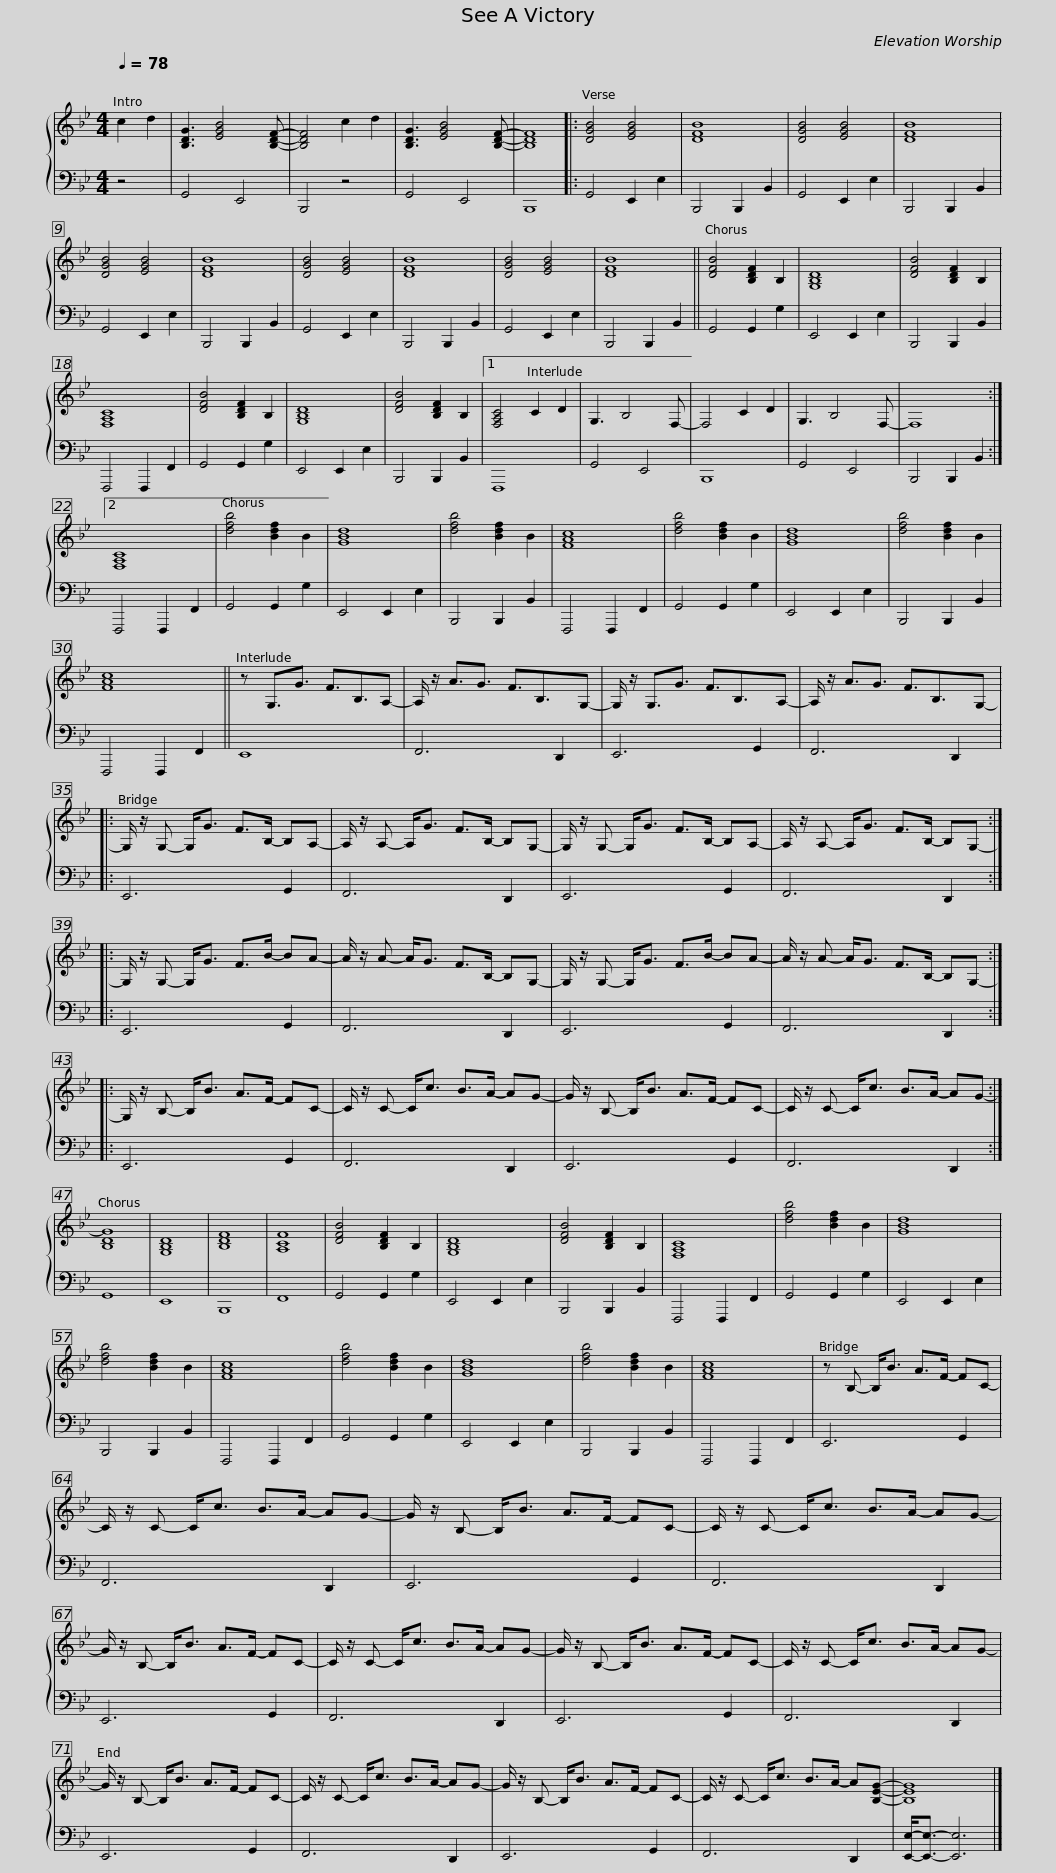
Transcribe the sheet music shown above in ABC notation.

X:1
%%score { 1 | 2 }
L:1/8
Q:1/4=78
M:4/4
I:linebreak $
K:Bb
V:1 treble
V:2 bass
V:1
 c2 d2 | [B,DG]3 [EGB]4 [B,DF]- | [B,DF]4 c2 d2 | [B,DG]3 [EGB]4 [B,DF]- | [B,DF]8 |: %5
 [DGB]4 [EGB]4 | [DFB]8 | [DGB]4 [EGB]4 | [DFB]8 | [DGB]4 [EGB]4 | %10
 [DFB]8 |$ [DGB]4 [EGB]4 | [DFB]8 | [DGB]4 [EGB]4 | [DFB]8 || %15
 [DFB]4 [B,DF]2 B,2 | [G,B,D]8 | [DFB]4 [B,DF]2 B,2 | [F,A,C]8 | [DFB]4 [B,DF]2 B,2 | %20
 [G,B,D]8 |$ [DFB]4 [B,DF]2 B,2 |1 [F,A,C]4 C2 D2 | G,3 B,4 F,- | F,4 C2 D2 | %25
 G,3 B,4 F,- | F,8 :|2 [F,A,C]8 | [dfb]4 [Bdf]2 B2 | [GBd]8 |$ %30
 [dfb]4 [Bdf]2 B2 | [FAc]8 | [dfb]4 [Bdf]2 B2 | [GBd]8 | [dfb]4 [Bdf]2 B2 | %35
 [FAc]8 || z G,3/2G3/2 F3/2B,3/2A,- | A,/ z/ A3/2G3/2 F3/2B,3/2G,- |$ G,/ z/ G,3/2G3/2 F3/2B,3/2A,- | A,/ z/ A3/2G3/2 F3/2B,3/2G,- |: %40
 G,/ z/ G,- G,<G F>B,- B,A,- | A,/ z/ A,- A,<G F>B,- B,G,- |$ G,/ z/ G,- G,<G F>B,- B,A,- | A,/ z/ A,- A,<G F>B,- B,G,- :: G,/ z/ G,- G,<G F>B- BA- |$ %45
 A/ z/ A- A<G F>B,- B,G,- | G,/ z/ G,- G,<G F>B- BA- | A/ z/ A- A<G F>B,- B,G,- ::$ G,/ z/ B,- B,<B A>F- FC- | C/ z/ C- C<c B>A- AG- | %50
 G/ z/ B,- B,<B A>F- FC- | C/ z/ C- C<c B>A- AG- :|$ [B,DG]8 | [G,B,D]8 | [B,DF]8 | %55
 [A,CF]8 | [DFB]4 [B,DF]2 B,2 | [G,B,D]8 | [DFB]4 [B,DF]2 B,2 | [F,A,C]8 | %60
 [dfb]4 [Bdf]2 B2 | [GBd]8 | [dfb]4 [Bdf]2 B2 | [FAc]8 |$ [dfb]4 [Bdf]2 B2 | %65
 [GBd]8 | [dfb]4 [Bdf]2 B2 | [FAc]8 | z B,- B,<B A>F- FC- | C/ z/ C- C<c B>A- AG- |$ %70
 G/ z/ B,- B,<B A>F- FC- | C/ z/ C- C<c B>A- AG- | G/ z/ B,- B,<B A>F- FC- | C/ z/ C- C<c B>A- AG- |$ G/ z/ B,- B,<B A>F- FC- | %75
 C/ z/ C- C<c B>A- AG- | G/ z/ B,- B,<B A>F- FC- | C/ z/ C- C<c B>A- AG- |$ G/ z/ B,- B,<B A>F- FC- | C/ z/ C- C<c B>A- A[B,EG]- | %80
 [B,EG]8 |] %81
V:2
 z4 | G,,4 E,,4 | B,,,4 z4 | G,,4 E,,4 | B,,,8 |: %5
 G,,4 E,,2 E,2 | B,,,4 B,,,2 B,,2 | G,,4 E,,2 E,2 | B,,,4 B,,,2 B,,2 | G,,4 E,,2 E,2 | %10
 B,,,4 B,,,2 B,,2 |$ G,,4 E,,2 E,2 | B,,,4 B,,,2 B,,2 | G,,4 E,,2 E,2 | B,,,4 B,,,2 B,,2 || %15
 G,,4 G,,2 G,2 | E,,4 E,,2 E,2 | B,,,4 B,,,2 B,,2 | F,,,4 F,,,2 F,,2 | G,,4 G,,2 G,2 | %20
 E,,4 E,,2 E,2 |$ B,,,4 B,,,2 B,,2 |1 F,,,8 | G,,4 E,,4 | B,,,8 | %25
 G,,4 E,,4 | B,,,4 B,,,2 B,,2 :|2 F,,,4 F,,,2 F,,2 | G,,4 G,,2 G,2 | E,,4 E,,2 E,2 |$ %30
 B,,,4 B,,,2 B,,2 | F,,,4 F,,,2 F,,2 | G,,4 G,,2 G,2 | E,,4 E,,2 E,2 | B,,,4 B,,,2 B,,2 | %35
 F,,,4 F,,,2 F,,2 || E,,8 | F,,6 D,,2 |$ E,,6 G,,2 | F,,6 D,,2 |: %40
 E,,6 G,,2 | F,,6 D,,2 |$ E,,6 G,,2 | F,,6 D,,2 :: E,,6 G,,2 |$ %45
 F,,6 D,,2 | E,,6 G,,2 | F,,6 D,,2 ::$ E,,6 G,,2 | F,,6 D,,2 | %50
 E,,6 G,,2 | F,,6 D,,2 :|$ G,,8 | E,,8 | B,,,8 | %55
 F,,8 | G,,4 G,,2 G,2 | E,,4 E,,2 E,2 | B,,,4 B,,,2 B,,2 | F,,,4 F,,,2 F,,2 | %60
 G,,4 G,,2 G,2 | E,,4 E,,2 E,2 | B,,,4 B,,,2 B,,2 | F,,,4 F,,,2 F,,2 |$ G,,4 G,,2 G,2 | %65
 E,,4 E,,2 E,2 | B,,,4 B,,,2 B,,2 | F,,,4 F,,,2 F,,2 | E,,6 G,,2 | F,,6 D,,2 |$ %70
 E,,6 G,,2 | F,,6 D,,2 | E,,6 G,,2 | F,,6 D,,2 |$ E,,6 G,,2 | %75
 F,,6 D,,2 | E,,6 G,,2 | F,,6 D,,2 |$ E,,6 G,,2 | F,,6 D,,2 | %80
 [E,,E,]-<[E,,E,]- [E,,E,]6 |] %81
